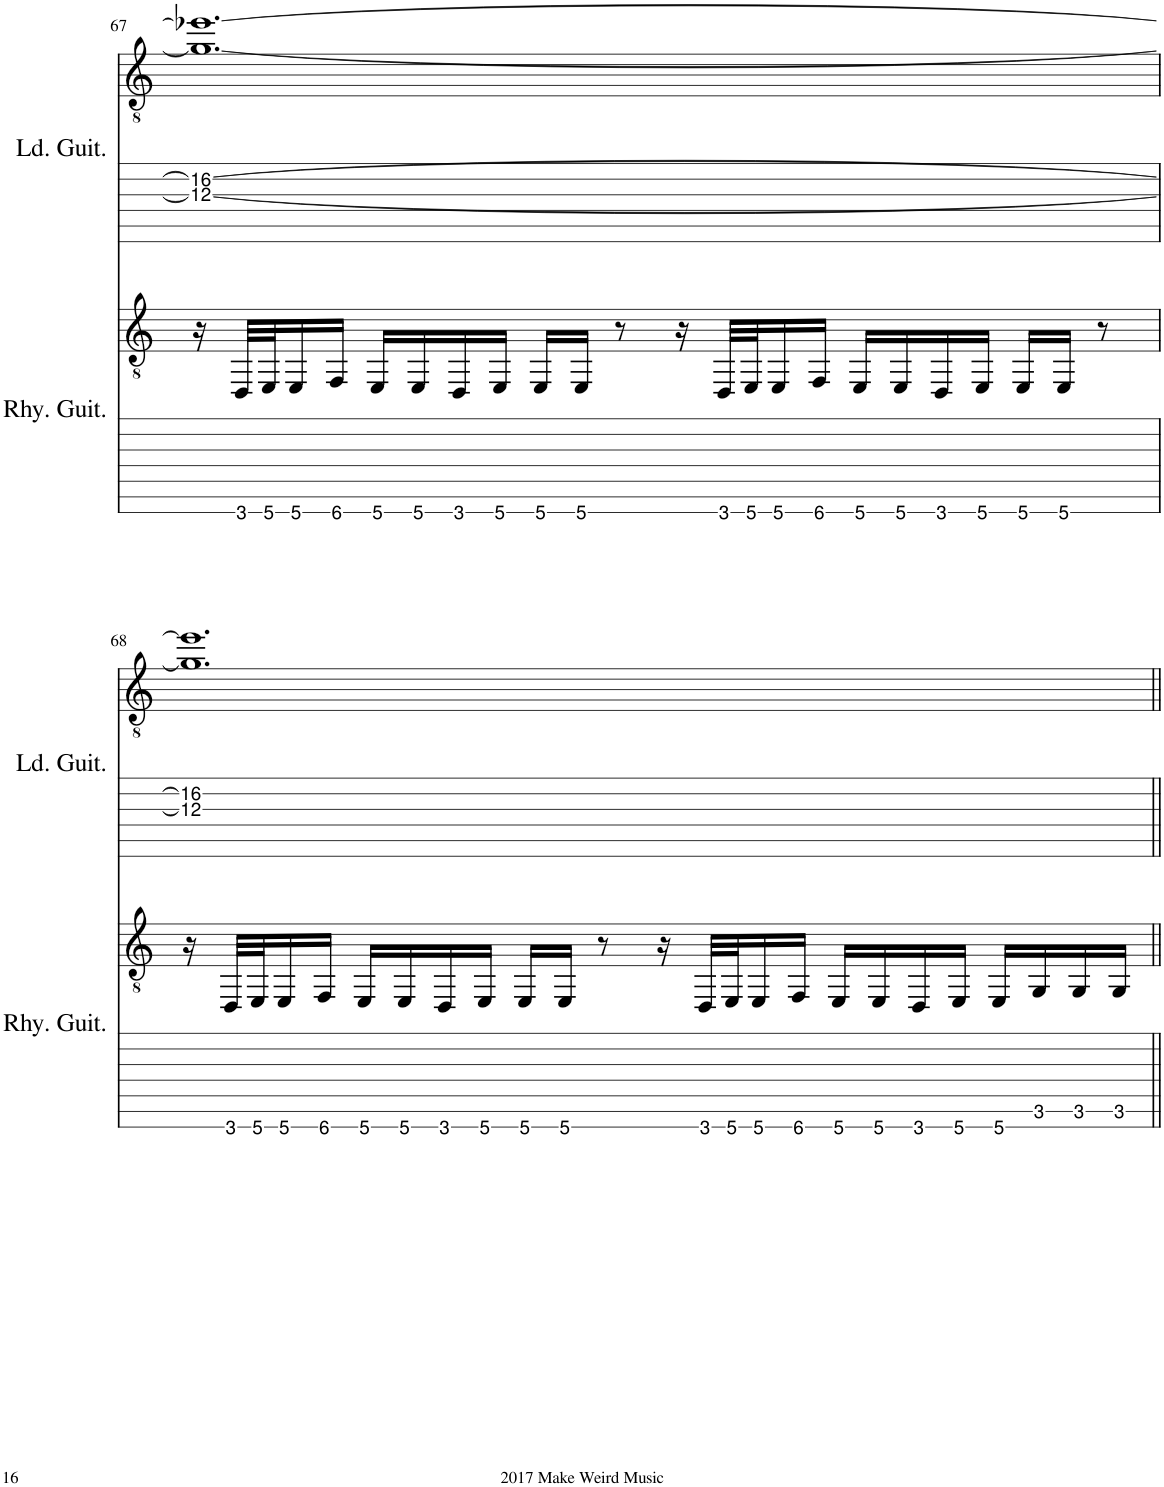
**kern	**kern	**kern	**kern
*part2	*part2	*part1	*part1
*staff4	*staff3	*staff2	*staff1
*I"Rhythm Guitar	*	*I"Lead Guitar	*
*I'Rhy. Guit.	*	*I'Ld. Guit.	*
!!LO:PB:g=z
*	*clefGv2	*	*clefGv2
*k[]	*k[]	*k[]	*k[]
*M6/4	*M6/4	*M6/4	*M6/4
=67	=67	=67	=67
16r	16r	1.g_ 1.ee-_	1.g_ 1.ee-X_
32DDLLL	32DD/LLL	.	.
32EEJ	32EE/J	.	.
16EE	16EE/	.	.
16FF	16FF/JJ	.	.
16EE	16EE/LL	.	.
16EE	16EE/	.	.
16DD	16DD/	.	.
16EE	16EE/JJ	.	.
16EE	16EE/LL	.	.
16EEJJ	16EE/JJ	.	.
8r	8r	.	.
16r	16r	.	.
32DDLLL	32DD/LLL	.	.
32EEJ	32EE/J	.	.
16EE	16EE/	.	.
16FF	16FF/JJ	.	.
16EE	16EE/LL	.	.
16EE	16EE/	.	.
16DD	16DD/	.	.
16EE	16EE/JJ	.	.
16EE	16EE/LL	.	.
16EEJJ	16EE/JJ	.	.
8r	8r	.	.
!!LO:LB:g=z
=68	=68	=68	=68
16r	16r	1.g] 1.ee-]	1.g] 1.ee-]
32DDLLL	32DD/LLL	.	.
32EEJ	32EE/J	.	.
16EE	16EE/	.	.
16FF	16FF/JJ	.	.
16EE	16EE/LL	.	.
16EE	16EE/	.	.
16DD	16DD/	.	.
16EE	16EE/JJ	.	.
16EE	16EE/LL	.	.
16EEJJ	16EE/JJ	.	.
8r	8r	.	.
16r	16r	.	.
32DDLLL	32DD/LLL	.	.
32EEJ	32EE/J	.	.
16EE	16EE/	.	.
16FF	16FF/JJ	.	.
16EE	16EE/LL	.	.
16EE	16EE/	.	.
16DD	16DD/	.	.
16EE	16EE/JJ	.	.
16EE	16EE/LL	.	.
16GG	16GG/	.	.
16GG	16GG/	.	.
16GGJJ	16GG/JJ	.	.
=||	=||	=||	=||
*-	*-	*-	*-
